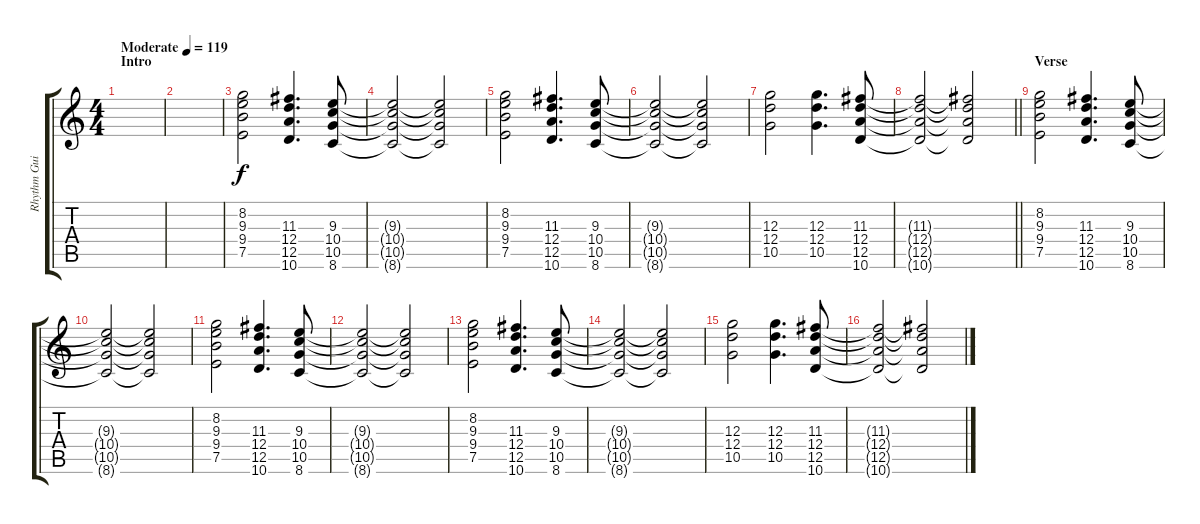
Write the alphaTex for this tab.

\track ("Rhythm Guitar" "Rhythm Gui") {instrument distortionguitar}
\staff {score tabs}
\tuning (E4 B3 G3 D3 A2 E2) {hide}
\ts (4 4)
\section ("" "Intro")
\tempo (119 "Moderate")
\clef g2
\ks c
|
|
(8.2 9.3 9.4 7.5).2 (11.3 12.4 12.5 10.6).4{d} (9.3 10.4 10.5 8.6).8 |
(9.3{t} 10.4{t} 10.5{t} 8.6{t}).2 (9.3{t} 10.4{t} 10.5{t} 8.6{t}).2 |
(8.2 9.3 9.4 7.5).2 (11.3 12.4 12.5 10.6).4{d} (9.3 10.4 10.5 8.6).8 |
(9.3{t} 10.4{t} 10.5{t} 8.6{t}).2 (9.3{t} 10.4{t} 10.5{t} 8.6{t}).2 |
(12.3 12.4 10.5).2 (12.3 12.4 10.5).4{d} (11.3 12.4 12.5 10.6).8 |
\barLineRight lightlight
(11.3{t} 12.4{t} 12.5{t} 10.6{t}).2 (11.3{t} 12.4{t} 12.5{t} 10.6{t}).2 |
\section ("" "Verse")
(8.2 9.3 9.4 7.5).2 (11.3 12.4 12.5 10.6).4{d} (9.3 10.4 10.5 8.6).8 |
(9.3{t} 10.4{t} 10.5{t} 8.6{t}).2 (9.3{t} 10.4{t} 10.5{t} 8.6{t}).2 |
(8.2 9.3 9.4 7.5).2 (11.3 12.4 12.5 10.6).4{d} (9.3 10.4 10.5 8.6).8 |
(9.3{t} 10.4{t} 10.5{t} 8.6{t}).2 (9.3{t} 10.4{t} 10.5{t} 8.6{t}).2 |
(8.2 9.3 9.4 7.5).2 (11.3 12.4 12.5 10.6).4{d} (9.3 10.4 10.5 8.6).8 |
(9.3{t} 10.4{t} 10.5{t} 8.6{t}).2 (9.3{t} 10.4{t} 10.5{t} 8.6{t}).2 |
(12.3 12.4 10.5).2 (12.3 12.4 10.5).4{d} (11.3 12.4 12.5 10.6).8 |
(11.3{t} 12.4{t} 12.5{t} 10.6{t}).2 (11.3{t} 12.4{t} 12.5{t} 10.6{t}).2
